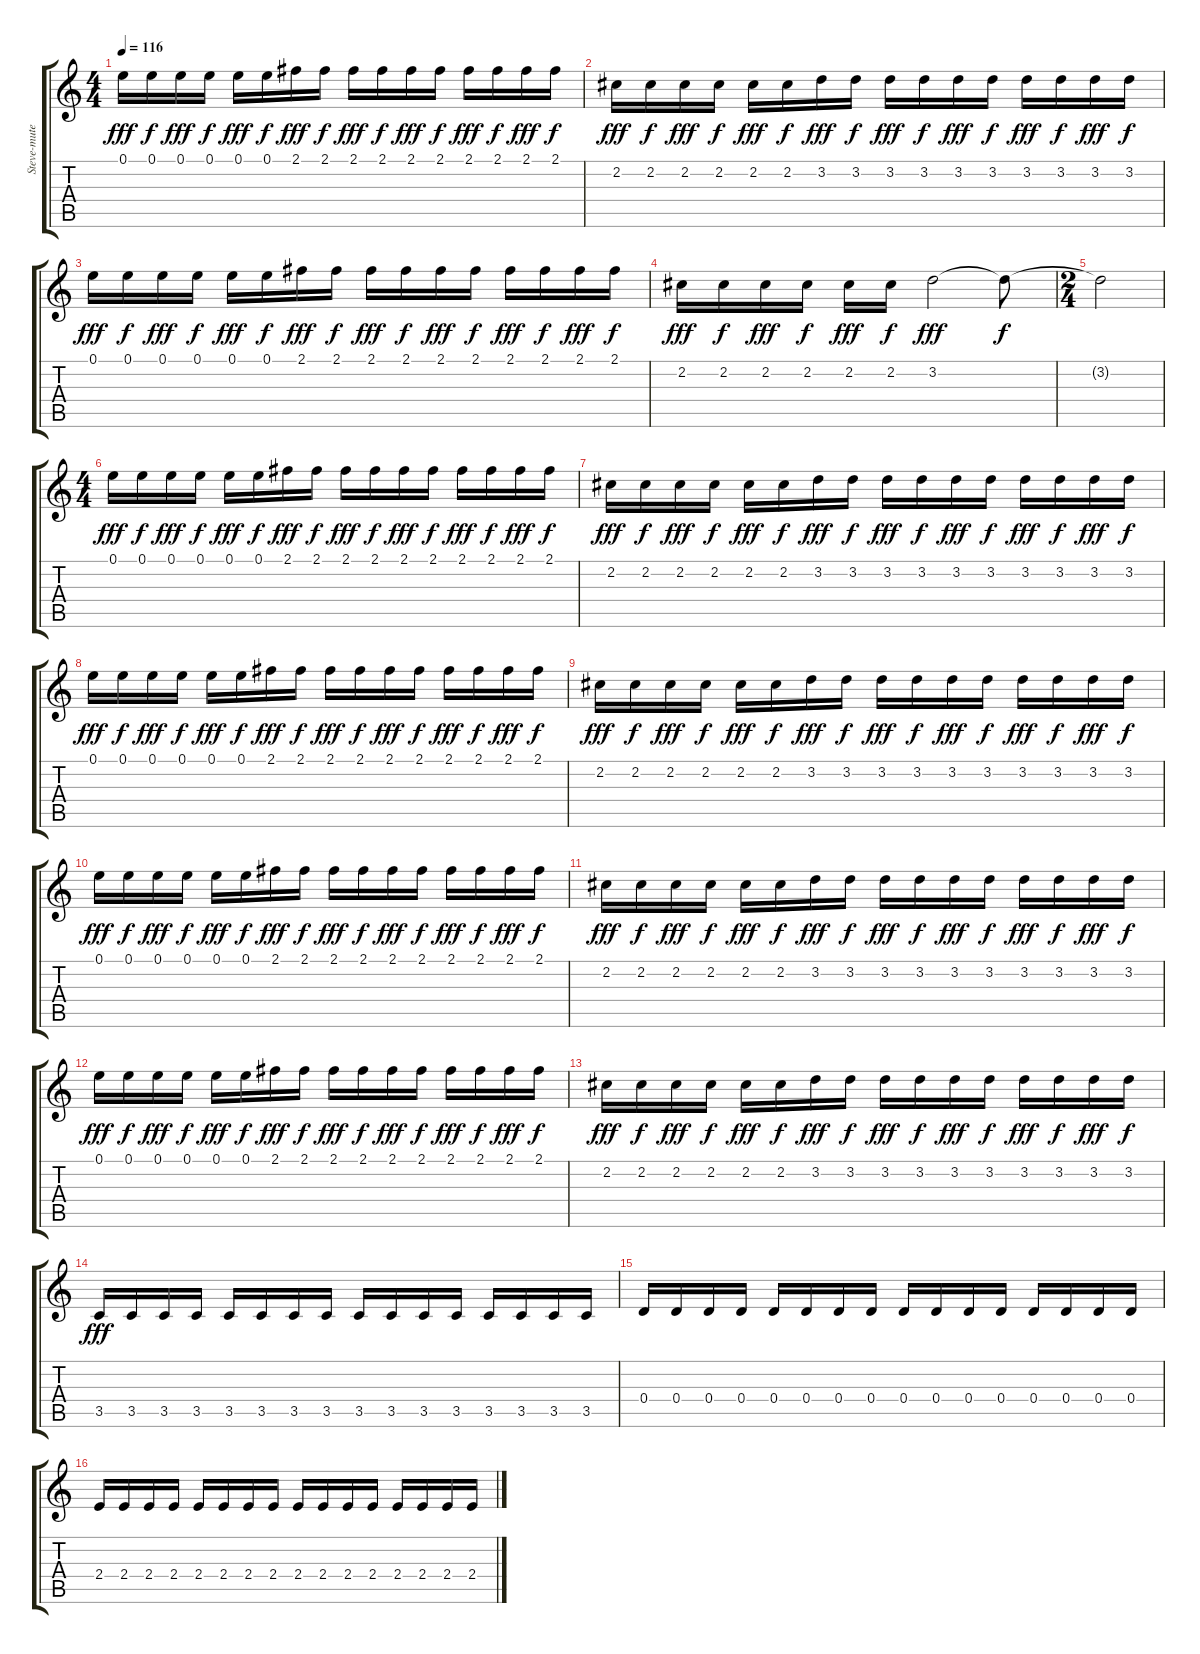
\track ("Steve-mute" "Steve-mute") {instrument electricguitarmuted}
\staff {score tabs}
\tuning (E4 B3 G3 D3 A2 E2) {hide}
\ts (4 4)
\tempo 116
\clef g2
\ks c
0.1.16{dy fff} 0.1.16{dy f} 0.1.16{dy fff} 0.1.16{dy f} 0.1.16{dy fff} 0.1.16{dy f} 2.1.16{dy fff} 2.1.16{dy f} 2.1.16{dy fff} 2.1.16{dy f} 2.1.16{dy fff} 2.1.16{dy f} 2.1.16{dy fff} 2.1.16{dy f} 2.1.16{dy fff} 2.1.16{dy f} |
2.2.16{dy fff} 2.2.16{dy f} 2.2.16{dy fff} 2.2.16{dy f} 2.2.16{dy fff} 2.2.16{dy f} 3.2.16{dy fff} 3.2.16{dy f} 3.2.16{dy fff} 3.2.16{dy f} 3.2.16{dy fff} 3.2.16{dy f} 3.2.16{dy fff} 3.2.16{dy f} 3.2.16{dy fff} 3.2.16{dy f} |
0.1.16{dy fff} 0.1.16{dy f} 0.1.16{dy fff} 0.1.16{dy f} 0.1.16{dy fff} 0.1.16{dy f} 2.1.16{dy fff} 2.1.16{dy f} 2.1.16{dy fff} 2.1.16{dy f} 2.1.16{dy fff} 2.1.16{dy f} 2.1.16{dy fff} 2.1.16{dy f} 2.1.16{dy fff} 2.1.16{dy f} |
2.2.16{dy fff} 2.2.16{dy f} 2.2.16{dy fff} 2.2.16{dy f} 2.2.16{dy fff} 2.2.16{dy f} 3.2.2{dy fff} 3.2{t}.8{dy f} |
\ts (2 4)
3.2{t}.2 |
\ts (4 4)
0.1.16{dy fff} 0.1.16{dy f} 0.1.16{dy fff} 0.1.16{dy f} 0.1.16{dy fff} 0.1.16{dy f} 2.1.16{dy fff} 2.1.16{dy f} 2.1.16{dy fff} 2.1.16{dy f} 2.1.16{dy fff} 2.1.16{dy f} 2.1.16{dy fff} 2.1.16{dy f} 2.1.16{dy fff} 2.1.16{dy f} |
2.2.16{dy fff} 2.2.16{dy f} 2.2.16{dy fff} 2.2.16{dy f} 2.2.16{dy fff} 2.2.16{dy f} 3.2.16{dy fff} 3.2.16{dy f} 3.2.16{dy fff} 3.2.16{dy f} 3.2.16{dy fff} 3.2.16{dy f} 3.2.16{dy fff} 3.2.16{dy f} 3.2.16{dy fff} 3.2.16{dy f} |
0.1.16{dy fff} 0.1.16{dy f} 0.1.16{dy fff} 0.1.16{dy f} 0.1.16{dy fff} 0.1.16{dy f} 2.1.16{dy fff} 2.1.16{dy f} 2.1.16{dy fff} 2.1.16{dy f} 2.1.16{dy fff} 2.1.16{dy f} 2.1.16{dy fff} 2.1.16{dy f} 2.1.16{dy fff} 2.1.16{dy f} |
2.2.16{dy fff} 2.2.16{dy f} 2.2.16{dy fff} 2.2.16{dy f} 2.2.16{dy fff} 2.2.16{dy f} 3.2.16{dy fff} 3.2.16{dy f} 3.2.16{dy fff} 3.2.16{dy f} 3.2.16{dy fff} 3.2.16{dy f} 3.2.16{dy fff} 3.2.16{dy f} 3.2.16{dy fff} 3.2.16{dy f} |
0.1.16{dy fff} 0.1.16{dy f} 0.1.16{dy fff} 0.1.16{dy f} 0.1.16{dy fff} 0.1.16{dy f} 2.1.16{dy fff} 2.1.16{dy f} 2.1.16{dy fff} 2.1.16{dy f} 2.1.16{dy fff} 2.1.16{dy f} 2.1.16{dy fff} 2.1.16{dy f} 2.1.16{dy fff} 2.1.16{dy f} |
2.2.16{dy fff} 2.2.16{dy f} 2.2.16{dy fff} 2.2.16{dy f} 2.2.16{dy fff} 2.2.16{dy f} 3.2.16{dy fff} 3.2.16{dy f} 3.2.16{dy fff} 3.2.16{dy f} 3.2.16{dy fff} 3.2.16{dy f} 3.2.16{dy fff} 3.2.16{dy f} 3.2.16{dy fff} 3.2.16{dy f} |
0.1.16{dy fff} 0.1.16{dy f} 0.1.16{dy fff} 0.1.16{dy f} 0.1.16{dy fff} 0.1.16{dy f} 2.1.16{dy fff} 2.1.16{dy f} 2.1.16{dy fff} 2.1.16{dy f} 2.1.16{dy fff} 2.1.16{dy f} 2.1.16{dy fff} 2.1.16{dy f} 2.1.16{dy fff} 2.1.16{dy f} |
2.2.16{dy fff} 2.2.16{dy f} 2.2.16{dy fff} 2.2.16{dy f} 2.2.16{dy fff} 2.2.16{dy f} 3.2.16{dy fff} 3.2.16{dy f} 3.2.16{dy fff} 3.2.16{dy f} 3.2.16{dy fff} 3.2.16{dy f} 3.2.16{dy fff} 3.2.16{dy f} 3.2.16{dy fff} 3.2.16{dy f} |
3.5.16{dy fff} 3.5.16 3.5.16 3.5.16 3.5.16 3.5.16 3.5.16 3.5.16 3.5.16 3.5.16 3.5.16 3.5.16 3.5.16 3.5.16 3.5.16 3.5.16 |
0.4.16 0.4.16 0.4.16 0.4.16 0.4.16 0.4.16 0.4.16 0.4.16 0.4.16 0.4.16 0.4.16 0.4.16 0.4.16 0.4.16 0.4.16 0.4.16 |
2.4.16 2.4.16 2.4.16 2.4.16 2.4.16 2.4.16 2.4.16 2.4.16 2.4.16 2.4.16 2.4.16 2.4.16 2.4.16 2.4.16 2.4.16 2.4.16
